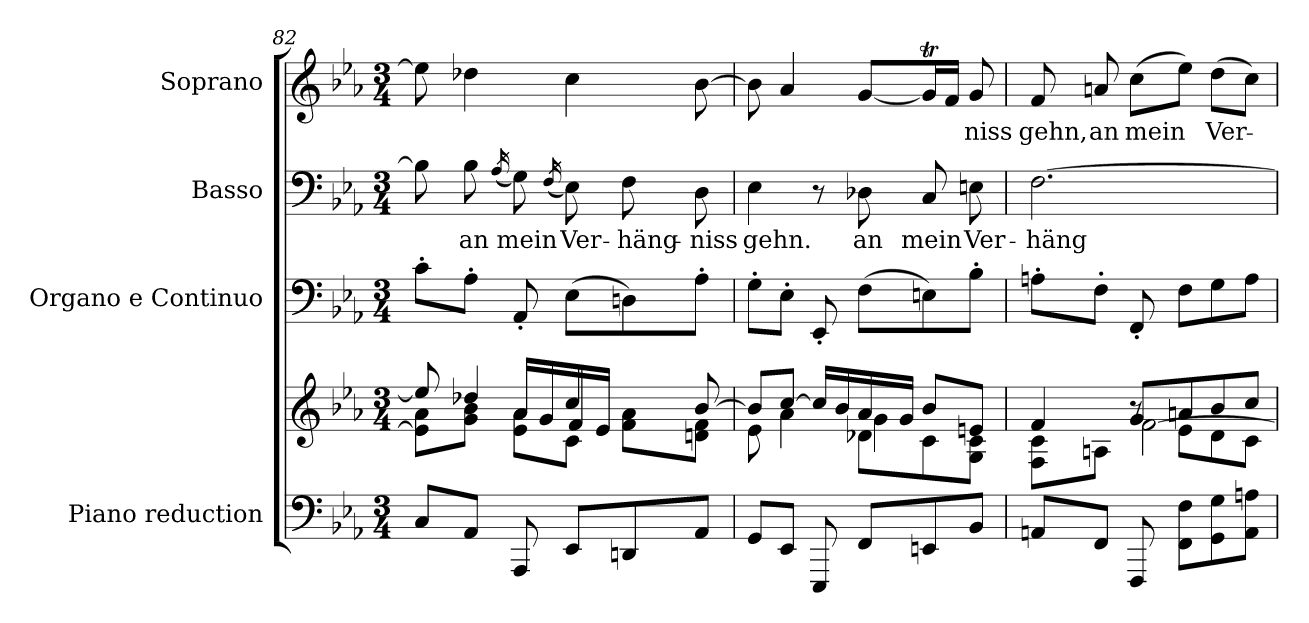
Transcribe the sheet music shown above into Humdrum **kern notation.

**kern	**kern	**kern	**kern	**text	**kern	**text
*part4	*part4	*part3	*part2	*part2	*part1	*part1
*staff5	*staff4	*staff3	*staff2	*staff2	*staff1	*staff1
*I"Piano reduction	*	*I"Organo e Continuo	*I"Basso	*	*I"Soprano	*
*I'Pno	*	*	*	*	*	*
*clefF4	*clefG2	*clefF4	*clefF4	*	*clefG2	*
*k[b-e-a-]	*k[b-e-a-]	*k[b-e-a-]	*k[b-e-a-]	*	*k[b-e-a-]	*
*M3/4	*M3/4	*M3/4	*M3/4	*	*M3/4	*
=82	=82	=82	=82	=82	=82	=82
*	*^	*	*	*	*	*
*	*	*^	*	*	*	*	*
8C/L	8ee-/]	8e-\] 8a-\L	4ryy	8c'\L	8B-\]	.	8ee-\]	.
!	!	!	!	!	!	!LO:LY:b	!	!
8AA-/J	4dd-X/	8g\ 8b-\J	.	8A-'\J	8B-\	an	4dd-X\	.
.	.	.	.	.	(16qA-/	.	.	.
!	!	!	!	!	!	!LO:LY:b	!	!
8AAA-/	.	8e-\ 8a-\L	16a-/LL	8AA-'/	8G\)	mein	.	.
.	.	.	16g/	.	.	.	.	.
.	.	.	.	.	(16qF/	.	.	.
!	!	!	!	!	!	!LO:LY:b	!	!
8EE-/L	4cc/	8c\J	16f/	(8E-\L	8E-\)	Ver-	4cc\	.
.	.	.	16e-/JJ	.	.	.	.	.
!	!	!	!	!	!	!LO:LY:b	!	!
8DDn/	.	8f\ 8a-\L	4ryy	8Dn\)	8F\	-häng-	.	.
!	!	!	!	!	!	!LO:LY:b	!	!
8AA-/J	[8b-/	8dn\ 8f\J	.	8A-'\J	8D\	-niss	[8b-\	.
=83	=83	=83	=83	=83	=83	=83	=83	=83
!	!	!	!	!	!	!LO:LY:b	!	!
8GG/L	8b-/L]	8e-\	4ryy	8G'\L	4E-\	gehn.	8b-\]	.
8EE-/J	[8cc/J	4a-\	.	8E-'\J	.	.	4a-/	.
8EEE-/	16cc/LL]	.	8ryy	8EE-'/	8r	.	.	.
.	16b-/	.	.	.	.	.	.	.
!	!	!	!	!	!	!LO:LY:b	!	!
8FF/L	16a-/	8d-X\L	4g\	(8F\L	8D-X\	an	[8g/L	.
.	16g/JJ	.	.	.	.	.	.	.
!	!	!	!	!	!	!LO:LY:b	!	!
8EEn/	8b-/L	8c\	.	8En\)	8C/	mein	16gt/L]	.
.	.	.	.	.	.	.	16f/JJ	.
!	!	!	!	!	!	!LO:LY:b	!	!LO:LY:b
8BB-/J	8en/J	8G\ 8c\J	8ryy	8B-'\J	8En\	Ver-	8g/	-niss
=84	=84	=84	=84	=84	=84	=84	=84	=84
!	!	!	!	!	!	!LO:LY:b	!	!LO:LY:b
8AAn/L	4f/	8F\ 8c\L	4ryy	8An'\L	[2.F\	-häng-	8f/	gehn,
!	!	!	!	!	!	!	!	!LO:LY:b
8FF/J	.	8An\J	.	8F'\J	.	.	8an/	an
!	!	!	!	!	!	!	!	!LO:LY:b
8FFF/	8g/L	8r	[>2f\	8FF'/	.	.	(8cc\L	mein
8FF\ 8F\L	8an/	8e-\L	.	8F\L	.	.	8ee-\J)	.
!	!	!	!	!	!	!	!	!LO:LY:b
8GG\ 8G\	8b-/	8d\	.	8G\	.	.	(8dd\L	Ver-
8AA\ 8An\J	8cc/J	8c\J	.	8A\J	.	.	8cc\J)	.
*	*v	*v	*v	*	*	*	*	*
=	=	=	=	=	=	=
*-	*-	*-	*-	*-	*-	*-
